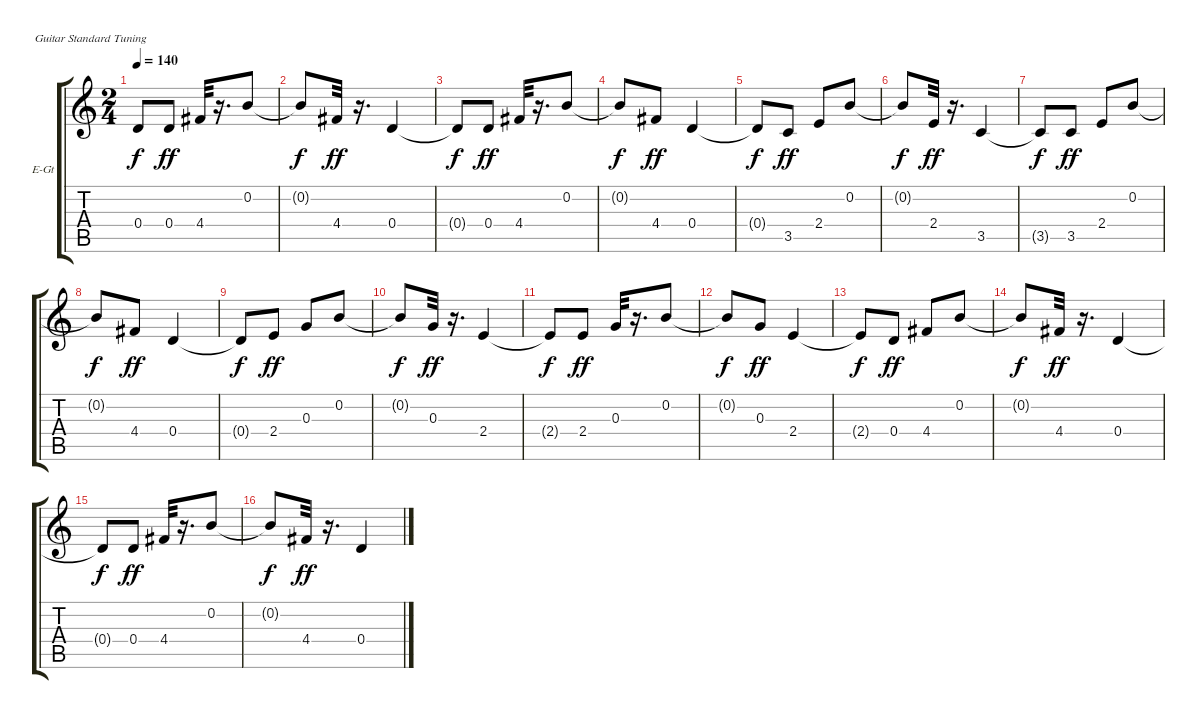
\bracketExtendMode groupsimilarinstruments
\firstSystemTrackNameOrientation horizontal
\otherSystemsTrackNameOrientation horizontal
\track ("Гитара 3" "E-Gt") {instrument electricguitarclean}
\staff {score tabs}
\tuning (E4 B3 G3 D3 A2 E2)
\ts (2 4)
\tempo 140
\clef g2
\ks c
0.4{t}.8{dy f} 0.4.8{dy ff} 4.4.32 r.16{d} 0.2.8 |
0.2{t}.8{dy f} 4.4.32{dy ff} r.16{d} 0.4.4 |
0.4{t}.8{dy f} 0.4.8{dy ff} 4.4.32 r.16{d} 0.2.8 |
0.2{t}.8{dy f} 4.4.8{dy ff} 0.4.4 |
0.4{t}.8{dy f} 3.5.8{dy ff} 2.4.8 0.2.8 |
0.2{t}.8{dy f} 2.4.32{dy ff} r.16{d} 3.5.4 |
3.5{t}.8{dy f} 3.5.8{dy ff} 2.4.8 0.2.8 |
0.2{t}.8{dy f} 4.4.8{dy ff} 0.4.4 |
0.4{t}.8{dy f} 2.4.8{dy ff} 0.3.8 0.2.8 |
0.2{t}.8{dy f} 0.3.32{dy ff} r.16{d} 2.4.4 |
2.4{t}.8{dy f} 2.4.8{dy ff} 0.3.32 r.16{d} 0.2.8 |
0.2{t}.8{dy f} 0.3.8{dy ff} 2.4.4 |
2.4{t}.8{dy f} 0.4.8{dy ff} 4.4.8 0.2.8 |
0.2{t}.8{dy f} 4.4.32{dy ff} r.16{d} 0.4.4 |
0.4{t}.8{dy f} 0.4.8{dy ff} 4.4.32 r.16{d} 0.2.8 |
0.2{t}.8{dy f} 4.4.32{dy ff} r.16{d} 0.4.4
